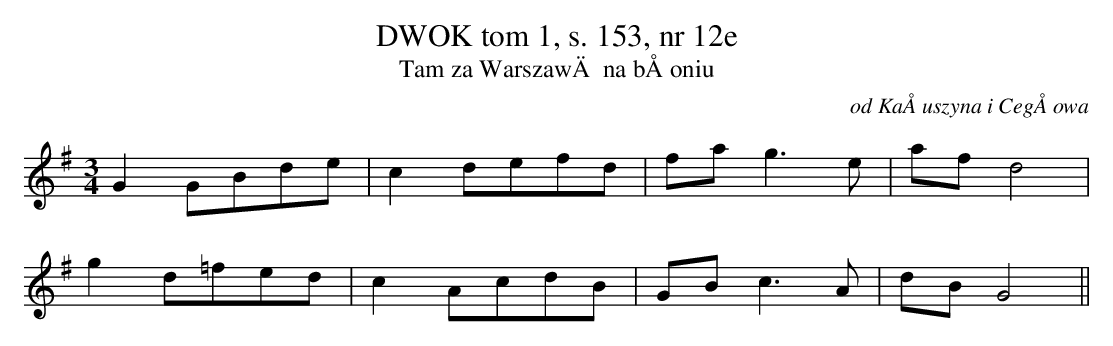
X:1
T: DWOK tom 1, s. 153, nr 12e
T: Tam za WarszawÄ na bÅoniu
O: od KaÅuszyna i CegÅowa
M: 3/4
L: 1/8
K: G
G2GBde | c2defd | fag3e | afd4 |
g2d=fed | c2AcdB | GBc3A | dBG4||
